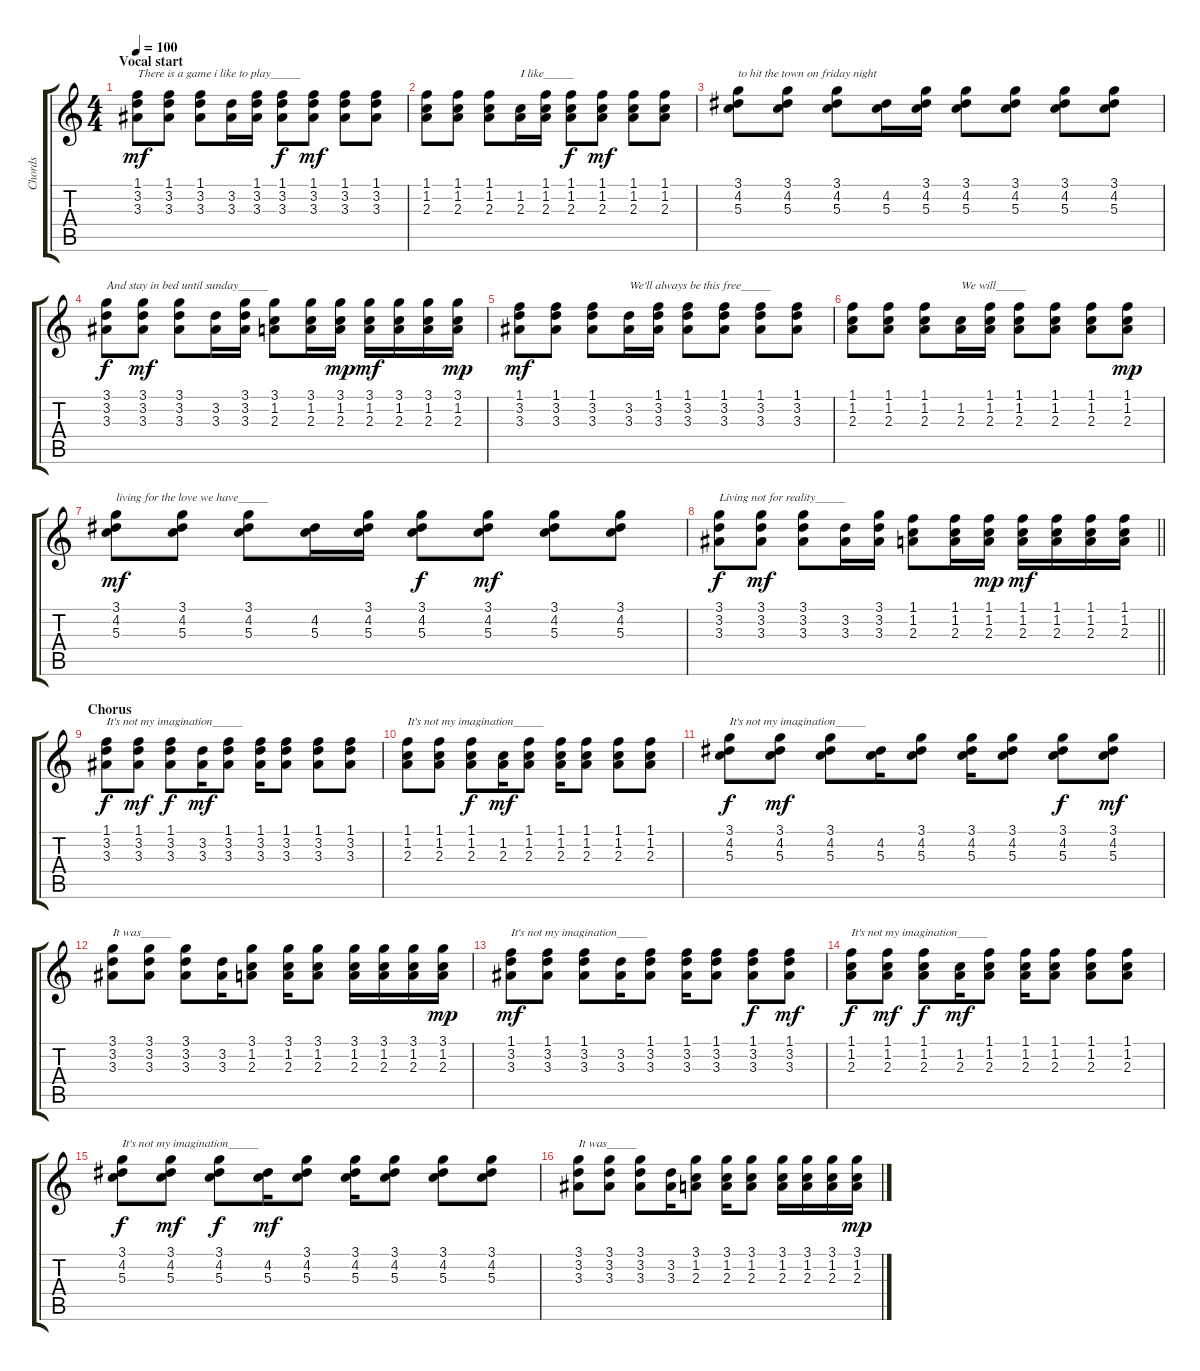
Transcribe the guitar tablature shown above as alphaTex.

\track ("Chords" "Chords") {instrument acousticguitarsteel}
\staff {score tabs}
\tuning (E4 B3 G3 D3 A2 E2) {hide}
\ts (4 4)
\section ("" "Vocal start")
\tempo 100
\clef g2
\ks c
(1.1 3.2 3.3).8{txt "There is a game i like to play_____" dy mf} (1.1 3.2 3.3).8 (1.1 3.2 3.3).8 (3.2 3.3).16 (1.1 3.2 3.3).16 (1.1 3.2 3.3).8{dy f} (1.1 3.2 3.3).8{dy mf} (1.1 3.2 3.3).8 (1.1 3.2 3.3).8 |
(1.1 1.2 2.3).8 (1.1 1.2 2.3).8 (1.1 1.2 2.3).8 (1.2 2.3).16{txt "I like_____"} (1.1 1.2 2.3).16 (1.1 1.2 2.3).8{dy f} (1.1 1.2 2.3).8{dy mf} (1.1 1.2 2.3).8 (1.1 1.2 2.3).8 |
(3.1 4.2 5.3).8{txt "to hit the town on friday night"} (3.1 4.2 5.3).8 (3.1 4.2 5.3).8 (4.2 5.3).16 (3.1 4.2 5.3).16 (3.1 4.2 5.3).8 (3.1 4.2 5.3).8 (3.1 4.2 5.3).8 (3.1 4.2 5.3).8 |
(3.1 3.2 3.3).8{txt "And stay in bed until sunday_____" dy f} (3.1 3.2 3.3).8{dy mf} (3.1 3.2 3.3).8 (3.2 3.3).16 (3.1 3.2 3.3).16 (3.1 1.2 2.3).8 (3.1 1.2 2.3).16 (3.1 1.2 2.3).16{dy mp} (3.1 1.2 2.3).16{dy mf} (3.1 1.2 2.3).16 (3.1 1.2 2.3).16 (3.1 1.2 2.3).16{dy mp} |
(1.1 3.2 3.3).8{dy mf} (1.1 3.2 3.3).8 (1.1 3.2 3.3).8 (3.2 3.3).16{txt "We'll always be this free_____"} (1.1 3.2 3.3).16 (1.1 3.2 3.3).8 (1.1 3.2 3.3).8 (1.1 3.2 3.3).8 (1.1 3.2 3.3).8 |
(1.1 1.2 2.3).8 (1.1 1.2 2.3).8 (1.1 1.2 2.3).8 (1.2 2.3).16{txt "We will_____"} (1.1 1.2 2.3).16 (1.1 1.2 2.3).8 (1.1 1.2 2.3).8 (1.1 1.2 2.3).8 (1.1 1.2 2.3).8{dy mp} |
(3.1 4.2 5.3).8{txt "living for the love we have_____" dy mf} (3.1 4.2 5.3).8 (3.1 4.2 5.3).8 (4.2 5.3).16 (3.1 4.2 5.3).16 (3.1 4.2 5.3).8{dy f} (3.1 4.2 5.3).8{dy mf} (3.1 4.2 5.3).8 (3.1 4.2 5.3).8 |
\barLineRight lightlight
(3.1 3.2 3.3).8{txt "Living not for reality_____" dy f} (3.1 3.2 3.3).8{dy mf} (3.1 3.2 3.3).8 (3.2 3.3).16 (3.1 3.2 3.3).16 (1.1 1.2 2.3).8 (1.1 1.2 2.3).16 (1.1 1.2 2.3).16{dy mp} (1.1 1.2 2.3).16{dy mf} (1.1 1.2 2.3).16 (1.1 1.2 2.3).16 (1.1 1.2 2.3).16 |
\section ("" "Chorus")
(1.1 3.2 3.3).8{txt "It's not my imagination_____" dy f} (1.1 3.2 3.3).8{dy mf} (1.1 3.2 3.3).8{dy f} (3.2 3.3).16{dy mf} (1.1 3.2 3.3).8 (1.1 3.2 3.3).16 (1.1 3.2 3.3).8 (1.1 3.2 3.3).8 (1.1 3.2 3.3).8 |
(1.1 1.2 2.3).8{txt "It's not my imagination_____"} (1.1 1.2 2.3).8 (1.1 1.2 2.3).8{dy f} (1.2 2.3).16{dy mf} (1.1 1.2 2.3).8 (1.1 1.2 2.3).16 (1.1 1.2 2.3).8 (1.1 1.2 2.3).8 (1.1 1.2 2.3).8 |
(3.1 4.2 5.3).8{txt "It's not my imagination_____" dy f} (3.1 4.2 5.3).8{dy mf} (3.1 4.2 5.3).8 (4.2 5.3).16 (3.1 4.2 5.3).8 (3.1 4.2 5.3).16 (3.1 4.2 5.3).8 (3.1 4.2 5.3).8{dy f} (3.1 4.2 5.3).8{dy mf} |
(3.1 3.2 3.3).8{txt "It was_____"} (3.1 3.2 3.3).8 (3.1 3.2 3.3).8 (3.2 3.3).16 (3.1 1.2 2.3).8 (3.1 1.2 2.3).16 (3.1 1.2 2.3).8 (3.1 1.2 2.3).16 (3.1 1.2 2.3).16 (3.1 1.2 2.3).16 (3.1 1.2 2.3).16{dy mp} |
(1.1 3.2 3.3).8{txt "It's not my imagination_____" dy mf} (1.1 3.2 3.3).8 (1.1 3.2 3.3).8 (3.2 3.3).16 (1.1 3.2 3.3).8 (1.1 3.2 3.3).16 (1.1 3.2 3.3).8 (1.1 3.2 3.3).8{dy f} (1.1 3.2 3.3).8{dy mf} |
(1.1 1.2 2.3).8{txt "It's not my imagination_____" dy f} (1.1 1.2 2.3).8{dy mf} (1.1 1.2 2.3).8{dy f} (1.2 2.3).16{dy mf} (1.1 1.2 2.3).8 (1.1 1.2 2.3).16 (1.1 1.2 2.3).8 (1.1 1.2 2.3).8 (1.1 1.2 2.3).8 |
(3.1 4.2 5.3).8{txt "It's not my imagination_____" dy f} (3.1 4.2 5.3).8{dy mf} (3.1 4.2 5.3).8{dy f} (4.2 5.3).16{dy mf} (3.1 4.2 5.3).8 (3.1 4.2 5.3).16 (3.1 4.2 5.3).8 (3.1 4.2 5.3).8 (3.1 4.2 5.3).8 |
(3.1 3.2 3.3).8{txt "It was_____"} (3.1 3.2 3.3).8 (3.1 3.2 3.3).8 (3.2 3.3).16 (3.1 1.2 2.3).8 (3.1 1.2 2.3).16 (3.1 1.2 2.3).8 (3.1 1.2 2.3).16 (3.1 1.2 2.3).16 (3.1 1.2 2.3).16 (3.1 1.2 2.3).16{dy mp}
